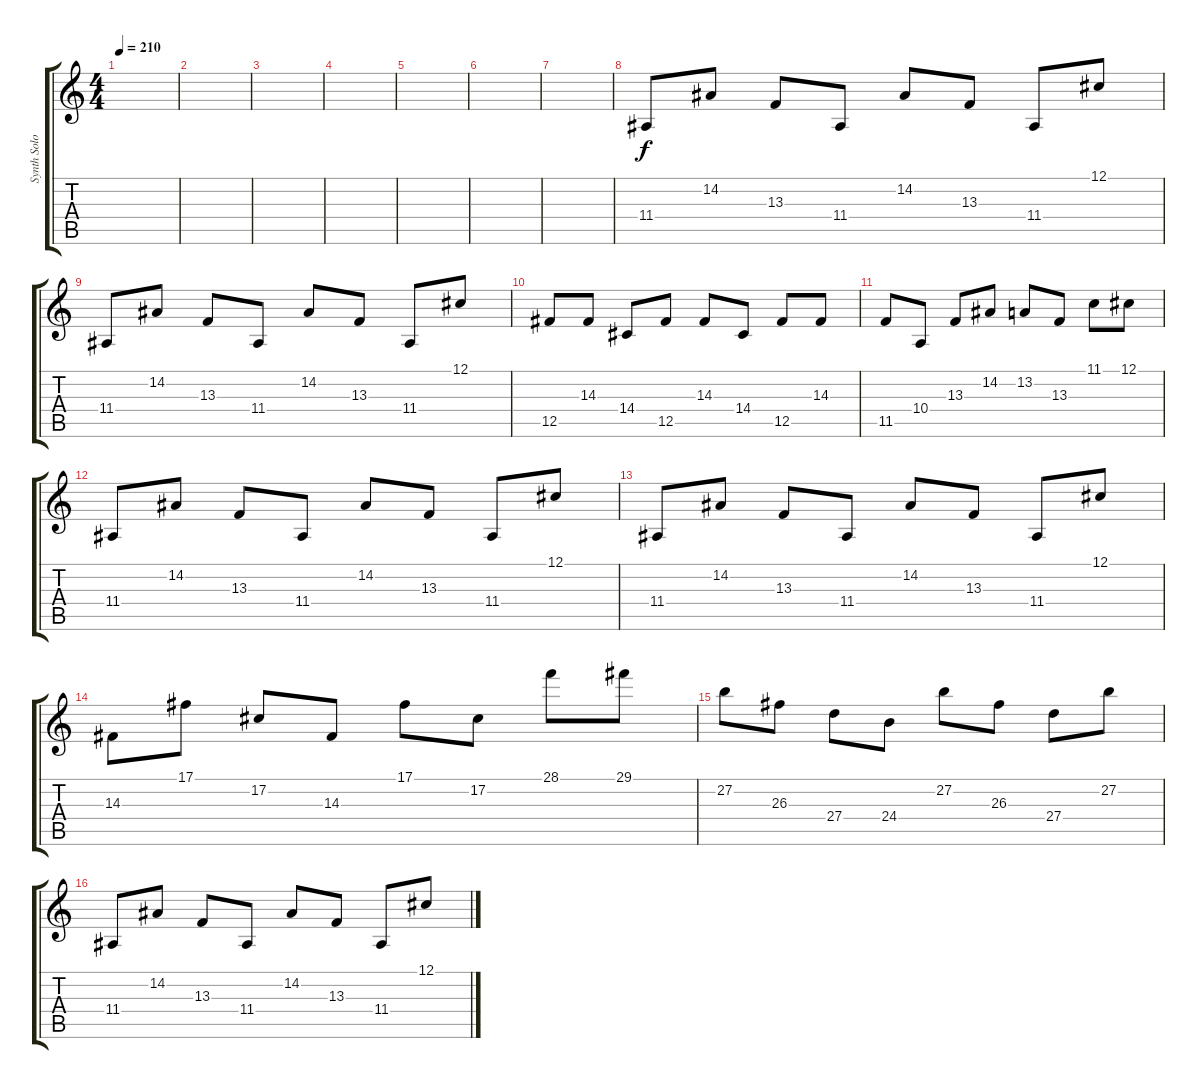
\track ("Synth Solo" "Synth Solo") {instrument lead2sawtooth}
\staff {score tabs}
\tuning (Db4 Ab3 E3 B2 Gb3 B1) {hide}
\ts (4 4)
\tempo 210
\clef g2
\ks c
|
|
|
|
|
|
|
11.4.8 14.2.8 13.3.8 11.4.8 14.2.8 13.3.8 11.4.8 12.1.8 |
11.4.8 14.2.8 13.3.8 11.4.8 14.2.8 13.3.8 11.4.8 12.1.8 |
12.5.8 14.3.8 14.4.8 12.5.8 14.3.8 14.4.8 12.5.8 14.3.8 |
11.5.8 10.4.8 13.3.8 14.2.8 13.2.8 13.3.8 11.1.8 12.1.8 |
11.4.8 14.2.8 13.3.8 11.4.8 14.2.8 13.3.8 11.4.8 12.1.8 |
11.4.8 14.2.8 13.3.8 11.4.8 14.2.8 13.3.8 11.4.8 12.1.8 |
14.3.8 17.1.8 17.2.8 14.3.8 17.1.8 17.2.8 28.1.8 29.1.8 |
27.2.8 26.3.8 27.4.8 24.4.8 27.2.8 26.3.8 27.4.8 27.2.8 |
11.4.8 14.2.8 13.3.8 11.4.8 14.2.8 13.3.8 11.4.8 12.1.8
